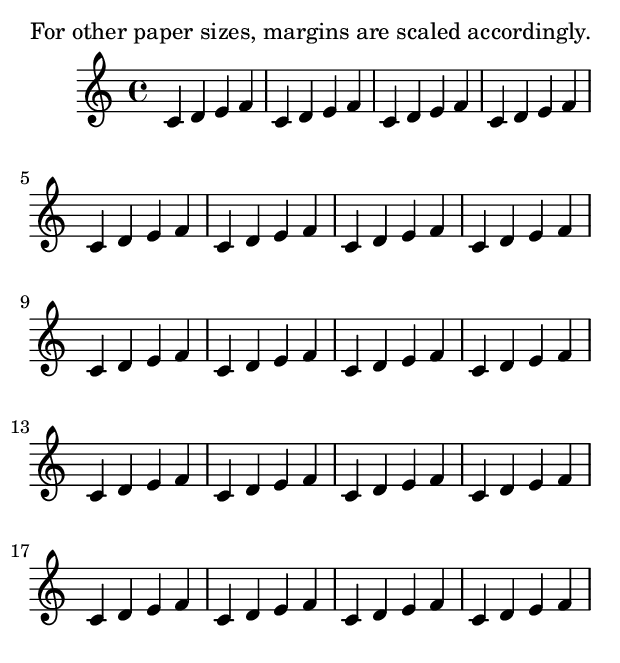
\version "2.16.0"

\header {
  texidoc = "Default values for margins, indents, and offsets are
accessible in paper-defaults-init.ly and apply to the default
paper size returned by (ly:get-option 'paper-size).  For other
paper sizes, they are scaled linearly."
}

someNotes = \repeat unfold 20 { c4 d e f }

\paper {
  #(set-paper-size "a6")
}

\book {
  \markup { For other paper sizes, margins are scaled accordingly. }
  \score {
    \relative c' {
      \someNotes
    }
  }
}

